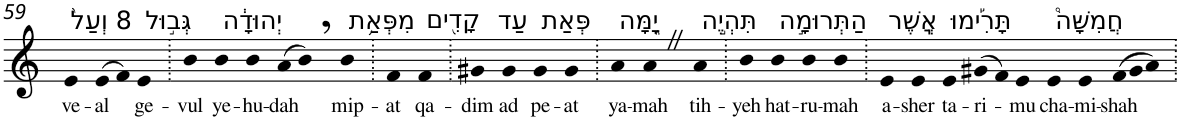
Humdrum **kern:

**kern	**text
*part1	*part1
*staff1	*staff1
*I"Piano	*
*I'Pno	*
!!LO:PB:g=z
*clefG2	*
*k[]	*
=59	=59
!LO:TX:a:t=8 וְעַל֙	!
!	!LO:LY:b
4e	ve-
!	!LO:LY:b
(>8e	-al
8f)	.
!LO:TX:a:t=גְּב֣וּל	!
!	!LO:LY:b
4e	ge-
=60.	=60.
!	!LO:LY:b
4b	-vul
!LO:TX:a:t=יְהוּדָ֔ה	!
!	!LO:LY:b
4b	ye-
!	!LO:LY:b
4b	-hu-
!	!LO:LY:b
(>8a	-dah
8b,)	.
!LO:TX:a:t=מִפְּאַ֥ת	!
!	!LO:LY:b
4b	mip-
=61.	=61.
!	!LO:LY:b
4f	-at
!LO:TX:a:t=קָדִ֖ים	!
!	!LO:LY:b
4f	qa-
=62.	=62.
!	!LO:LY:b
4g#X	-dim
!LO:TX:a:t=עַד	!
!	!LO:LY:b
4g#	ad
!LO:TX:a:t=פְּאַת	!
!	!LO:LY:b
4g#	pe-
!	!LO:LY:b
4g#	-at
=63.	=63.
!LO:TX:a:t=יָ֑מָּה	!
!	!LO:LY:b
4a	ya-
!	!LO:LY:b
4aZ	-mah
!LO:TX:a:t=תִּהְיֶ֣ה	!
!	!LO:LY:b
4a	tih-
=64.	=64.
!	!LO:LY:b
4b	-yeh
!LO:TX:a:t=הַתְּרוּמָ֣ה	!
!	!LO:LY:b
4b	hat-
!	!LO:LY:b
4b	-ru-
!	!LO:LY:b
4b	-mah
=65.	=65.
!LO:TX:a:t=אֲֽשֶׁר	!
!	!LO:LY:b
4e	a-
!	!LO:LY:b
4e	-sher
!LO:TX:a:t=תָּרִ֡ימוּ	!
!	!LO:LY:b
4e	ta-
!	!LO:LY:b
(>8g#X	-ri-
8f)	.
!	!LO:LY:b
4e	-mu
!LO:TX:a:t=חֲמִשָּׁה֩	!
!	!LO:LY:b
4e	cha-
!	!LO:LY:b
4e	-mi-
*Xtuplet	*
!	!LO:LY:b
(>12f	-shah
12g#	.
12a)	.
=.	=.
*-	*-
